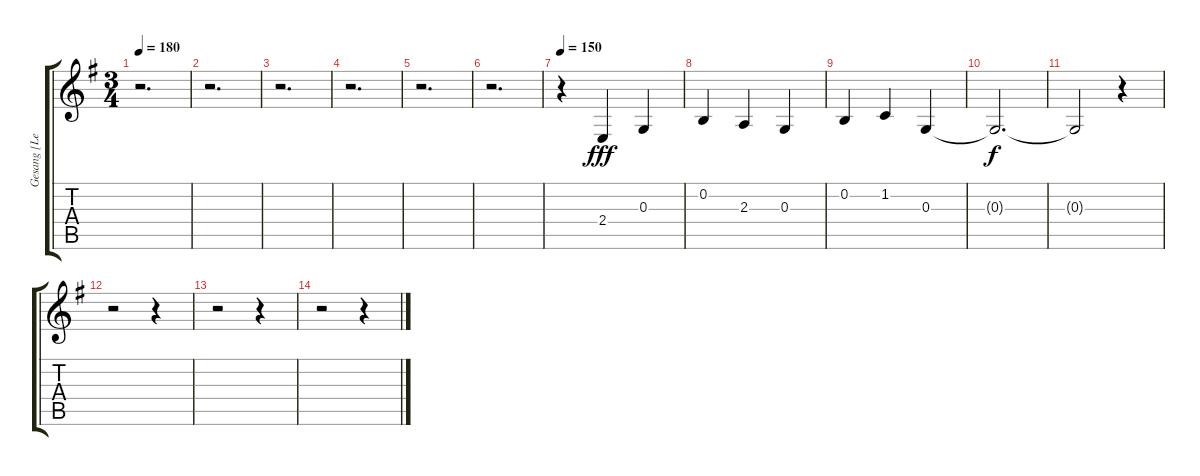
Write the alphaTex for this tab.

\track ("Gesang [Lead/Rod]" "Gesang [Le") {instrument bassoon}
\staff {score tabs}
\tuning (E4 B3 G3 D3 A2 E2) {hide}
\ts (3 4)
\tempo 180
\clef g2
\ks eminor
r.2{d dy fff} |
r.2{d} |
r.2{d} |
r.2{d} |
r.2{d} |
r.2{d} |
\tempo 150
r.4 2.4.4 0.3.4 |
0.2.4 2.3.4 0.3.4 |
0.2.4 1.2.4 0.3.4 |
0.3{t}.2{d dy f} |
0.3{t}.2 r.4 |
r.2 r.4 |
r.2 r.4 |
r.2 r.4
